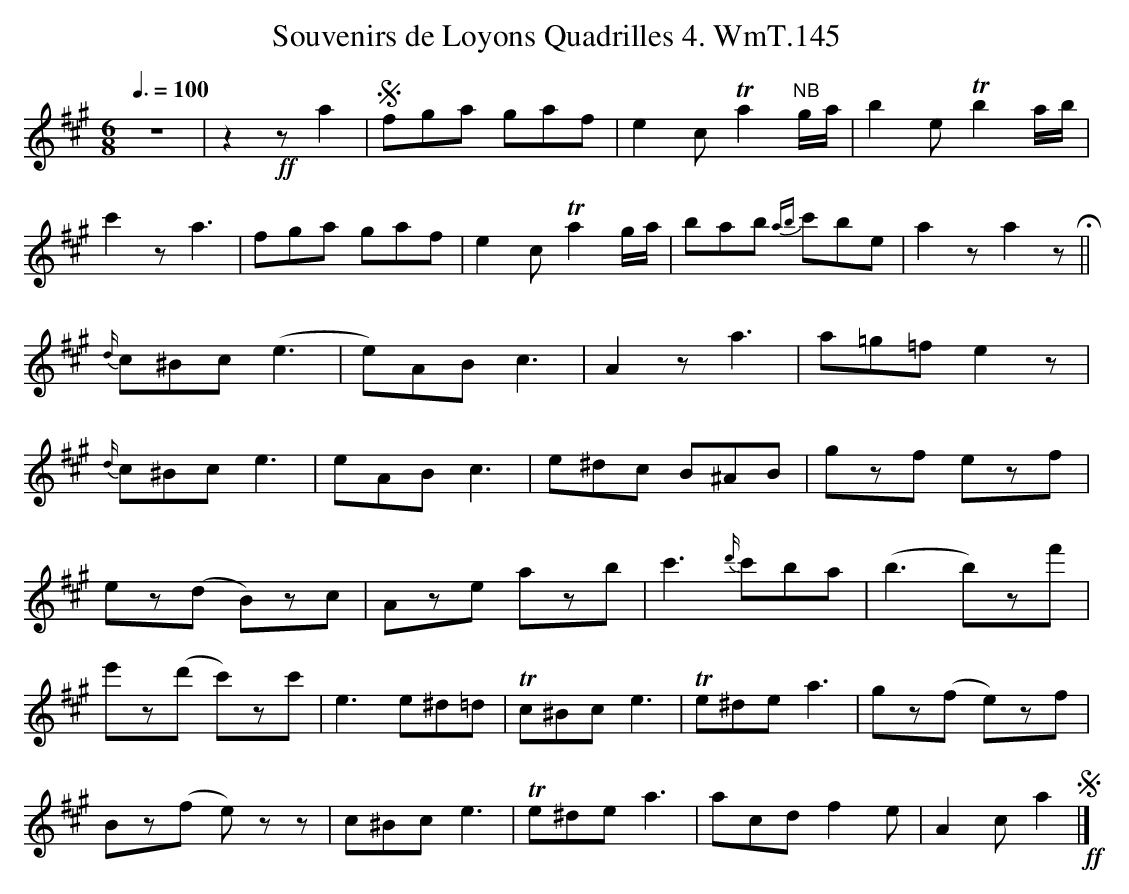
X:1
T:Souvenirs de Loyons Quadrilles 4. WmT.145
M:6/8
L:1/8
Q:3/8=100
K:A
Z|z2 !ff!za2|Sfga gaf|e2c Ta2"^NB"g/a/|b2e Tb2 a/b/|
c'2z a3|fga gaf|e2c Ta2g/a/|bab {ab}c'be|a2z a2z H||
{d/}c^Bc (e3|e)AB c3|A2z a3|a=g=f e2z|
{d/}c^Bc e3|eAB c3|e^dc B^AB|gzf ezf|
ez(d B)zc|Aze azb|c'3{d'/}c'ba|(b3 b)zf'|
e'z(d' c')zc'|e3 e^d=d|Tc^Bc e3|Te^de a3|gz(f e)zf|
Bz(f e)zz|c^Bc e3|Te^de a3|acd f2e|A2c a2!ff! S|]
